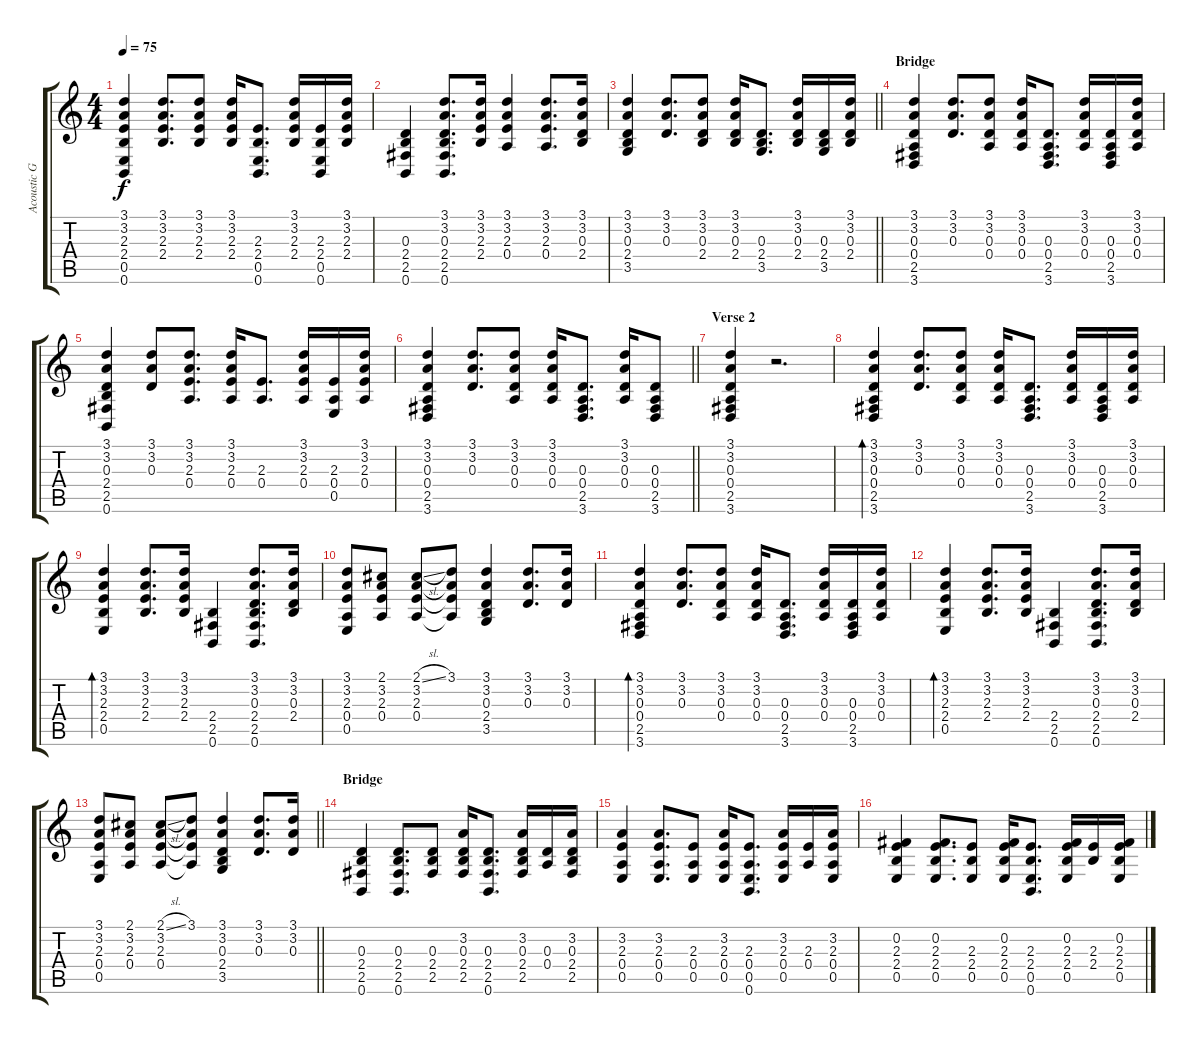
\track ("Acoustic Guitar" "Acoustic G") {instrument acousticguitarsteel}
\staff {score tabs}
\tuning (B3 Gb3 D3 A2 E2 B1) {hide}
\ts (4 4)
\tempo 75
\clef g2
\ks c
(3.1 3.2 2.3 2.4 0.5 0.6).4{dy f} (3.1 3.2 2.3 2.4).8{d} (3.1 3.2 2.3 2.4).8 (3.1 3.2 2.3 2.4).16 (2.3 2.4 0.5 0.6).8{d} (3.1 3.2 2.3 2.4).16 (2.3 2.4 0.5 0.6).16 (3.1 3.2 2.3 2.4).16 |
(0.3 2.4 2.5 0.6).4 (3.1 3.2 0.3 2.4 2.5 0.6).8{d} (3.1 3.2 2.3 2.4).16 (3.1 3.2 2.3 0.4).4 (3.1 3.2 2.3 0.4).8{d} (3.1 3.2 0.3 2.4).16 |
\barLineRight lightlight
(3.1 3.2 0.3 2.4 3.5).4 (3.1 3.2 0.3).8{d} (3.1 3.2 0.3 2.4).8 (3.1 3.2 0.3 2.4).16 (0.3 2.4 3.5).8{d} (3.1 3.2 0.3 2.4).16 (0.3 2.4 3.5).16 (3.1 3.2 0.3 2.4).16 |
\section ("" "Bridge")
(3.1 3.2 0.3 0.4 2.5 3.6).4 (3.1 3.2 0.3).8{d} (3.1 3.2 0.3 0.4).8 (3.1 3.2 0.3 0.4).16 (0.3 0.4 2.5 3.6).8{d} (3.1 3.2 0.3 0.4).16 (0.3 0.4 2.5 3.6).16 (3.1 3.2 0.3 0.4).16 |
(3.1 3.2 0.3 2.4 2.5 0.6).4 (3.1 3.2 0.3).8 (3.1 3.2 2.3 0.4).8{d} (3.1 3.2 2.3 0.4).16 (2.3 0.4).8{d} (3.1 3.2 2.3 0.4).16 (2.3 0.4 0.5).16 (3.1 3.2 2.3 0.4).16 |
\barLineRight lightlight
(3.1 3.2 0.3 0.4 2.5 3.6).4 (3.1 3.2 0.3).8{d} (3.1 3.2 0.3 0.4).8 (3.1 3.2 0.3 0.4).16 (0.3 0.4 2.5 3.6).8{d} (3.1 3.2 0.3 0.4).16 (0.3 0.4 2.5 3.6).8 |
\section ("" "Verse 2")
(3.1 3.2 0.3 0.4 2.5 3.6).4 r.2{d} |
(3.1 3.2 0.3 0.4 2.5 3.6).4{bd 60} (3.1 3.2 0.3).8{d} (3.1 3.2 0.3 0.4).8 (3.1 3.2 0.3 0.4).16 (0.3 0.4 2.5 3.6).8{d} (3.1 3.2 0.3 0.4).16 (0.3 0.4 2.5 3.6).16 (3.1 3.2 0.3 0.4).16 |
(3.1 3.2 2.3 2.4 0.5).4{bd 60} (3.1 3.2 2.3 2.4).8{d} (3.1 3.2 2.3 2.4).16 (2.4 2.5 0.6).4 (3.1 3.2 0.3 2.4 2.5 0.6).8{d} (3.1 3.2 0.3 2.4).16 |
(3.1 3.2 2.3 0.4 0.5).8 (2.1 3.2 2.3 0.4).8 (2.1{sl} 3.2 2.3 0.4).8 (3.1 3.2{t} 2.3{t} 0.4{t}).8 (3.1 3.2 0.3 2.4 3.5).4 (3.1 3.2 0.3).8{d} (3.1 3.2 0.3).16 |
(3.1 3.2 0.3 0.4 2.5 3.6).4{bd 60} (3.1 3.2 0.3).8{d} (3.1 3.2 0.3 0.4).8 (3.1 3.2 0.3 0.4).16 (0.3 0.4 2.5 3.6).8{d} (3.1 3.2 0.3 0.4).16 (0.3 0.4 2.5 3.6).16 (3.1 3.2 0.3 0.4).16 |
(3.1 3.2 2.3 2.4 0.5).4{bd 60} (3.1 3.2 2.3 2.4).8{d} (3.1 3.2 2.3 2.4).16 (2.4 2.5 0.6).4 (3.1 3.2 0.3 2.4 2.5 0.6).8{d} (3.1 3.2 0.3 2.4).16 |
\barLineRight lightlight
(3.1 3.2 2.3 0.4 0.5).8 (2.1 3.2 2.3 0.4).8 (2.1{sl} 3.2 2.3 0.4).8 (3.1 3.2{t} 2.3{t} 0.4{t}).8 (3.1 3.2 0.3 2.4 3.5).4 (3.1 3.2 0.3).8{d} (3.1 3.2 0.3).16 |
\section ("" "Bridge")
(0.3 2.4 2.5 0.6).4 (0.3 2.4 2.5 0.6).8{d} (0.3 2.4 2.5).8 (3.2 0.3 2.4 2.5).16 (0.3 2.4 2.5 0.6).8{d} (3.2 0.3 2.4 2.5).16 (0.3 0.4).16 (3.2 0.3 2.4 2.5).16 |
(3.2 2.3 0.4 0.5).4 (3.2 2.3 0.4 0.5).8{d} (2.3 0.4 0.5).8 (3.2 2.3 0.4 0.5).16 (2.3 0.4 0.5 0.6).8{d} (3.2 2.3 0.4 0.5).16 (2.3 0.4).16 (3.2 2.3 0.4 0.5).16 |
(0.2 2.3 2.4 0.5).4 (0.2 2.3 2.4 0.5).8{d} (2.3 2.4 0.5).8 (0.2 2.3 2.4 0.5).16 (2.3 2.4 0.5 0.6).8{d} (0.2 2.3 2.4 0.5).16 (2.3 2.4).16 (0.2 2.3 2.4 0.5).16
